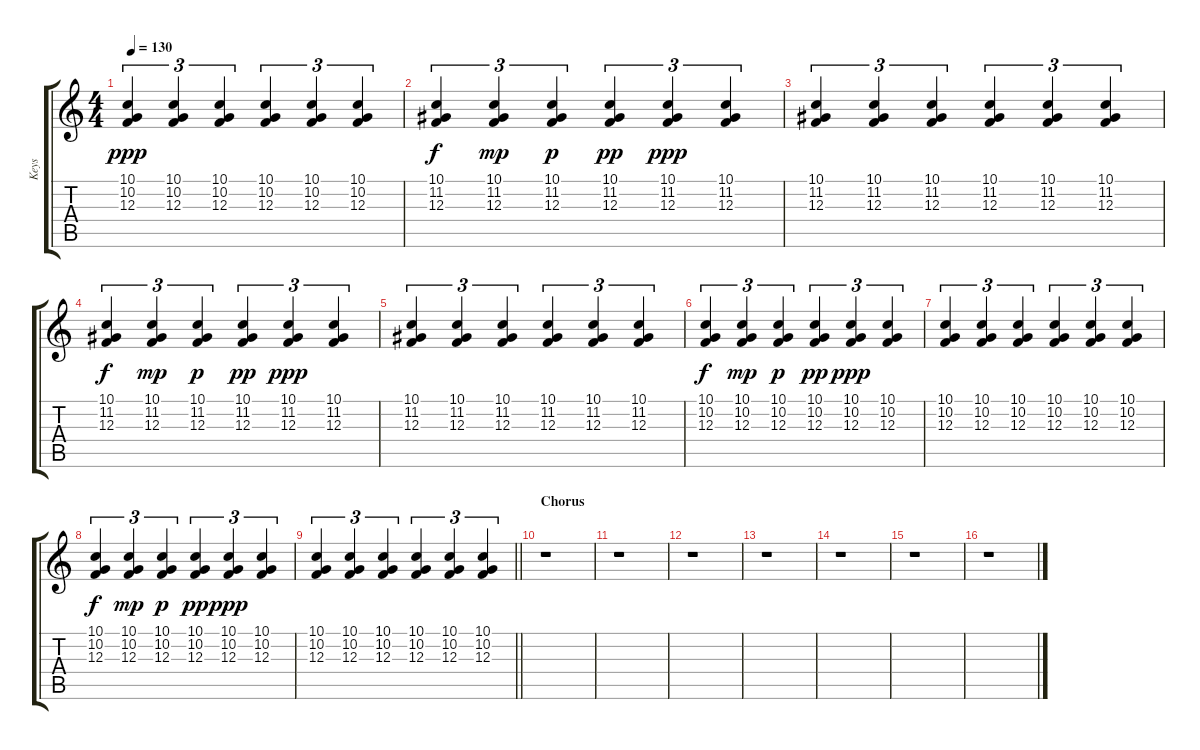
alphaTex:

\track ("Keys" "Keys") {instrument lead1square}
\staff {score tabs}
\tuning (D4 A3 F3 C3 G2 C2) {hide}
\ts (4 4)
\tempo 130
\clef g2
\ks c
(10.1 10.2 12.3).4{tu (3 2) dy ppp} (10.1 10.2 12.3).4{tu (3 2)} (10.1 10.2 12.3).4{tu (3 2)} (10.1 10.2 12.3).4{tu (3 2)} (10.1 10.2 12.3).4{tu (3 2)} (10.1 10.2 12.3).4{tu (3 2)} |
(10.1 11.2 12.3).4{tu (3 2) dy f} (10.1 11.2 12.3).4{tu (3 2) dy mp} (10.1 11.2 12.3).4{tu (3 2) dy p} (10.1 11.2 12.3).4{tu (3 2) dy pp} (10.1 11.2 12.3).4{tu (3 2) dy ppp} (10.1 11.2 12.3).4{tu (3 2)} |
(10.1 11.2 12.3).4{tu (3 2)} (10.1 11.2 12.3).4{tu (3 2)} (10.1 11.2 12.3).4{tu (3 2)} (10.1 11.2 12.3).4{tu (3 2)} (10.1 11.2 12.3).4{tu (3 2)} (10.1 11.2 12.3).4{tu (3 2)} |
(10.1 11.2 12.3).4{tu (3 2) dy f} (10.1 11.2 12.3).4{tu (3 2) dy mp} (10.1 11.2 12.3).4{tu (3 2) dy p} (10.1 11.2 12.3).4{tu (3 2) dy pp} (10.1 11.2 12.3).4{tu (3 2) dy ppp} (10.1 11.2 12.3).4{tu (3 2)} |
(10.1 11.2 12.3).4{tu (3 2)} (10.1 11.2 12.3).4{tu (3 2)} (10.1 11.2 12.3).4{tu (3 2)} (10.1 11.2 12.3).4{tu (3 2)} (10.1 11.2 12.3).4{tu (3 2)} (10.1 11.2 12.3).4{tu (3 2)} |
(10.1 10.2 12.3).4{tu (3 2) dy f} (10.1 10.2 12.3).4{tu (3 2) dy mp} (10.1 10.2 12.3).4{tu (3 2) dy p} (10.1 10.2 12.3).4{tu (3 2) dy pp} (10.1 10.2 12.3).4{tu (3 2) dy ppp} (10.1 10.2 12.3).4{tu (3 2)} |
(10.1 10.2 12.3).4{tu (3 2)} (10.1 10.2 12.3).4{tu (3 2)} (10.1 10.2 12.3).4{tu (3 2)} (10.1 10.2 12.3).4{tu (3 2)} (10.1 10.2 12.3).4{tu (3 2)} (10.1 10.2 12.3).4{tu (3 2)} |
(10.1 10.2 12.3).4{tu (3 2) dy f} (10.1 10.2 12.3).4{tu (3 2) dy mp} (10.1 10.2 12.3).4{tu (3 2) dy p} (10.1 10.2 12.3).4{tu (3 2) dy pp} (10.1 10.2 12.3).4{tu (3 2) dy ppp} (10.1 10.2 12.3).4{tu (3 2)} |
\barLineRight lightlight
(10.1 10.2 12.3).4{tu (3 2)} (10.1 10.2 12.3).4{tu (3 2)} (10.1 10.2 12.3).4{tu (3 2)} (10.1 10.2 12.3).4{tu (3 2)} (10.1 10.2 12.3).4{tu (3 2)} (10.1 10.2 12.3).4{tu (3 2)} |
\section ("" "Chorus")
r.1 |
r.1 |
r.1 |
r.1 |
r.1 |
r.1 |
r.1
